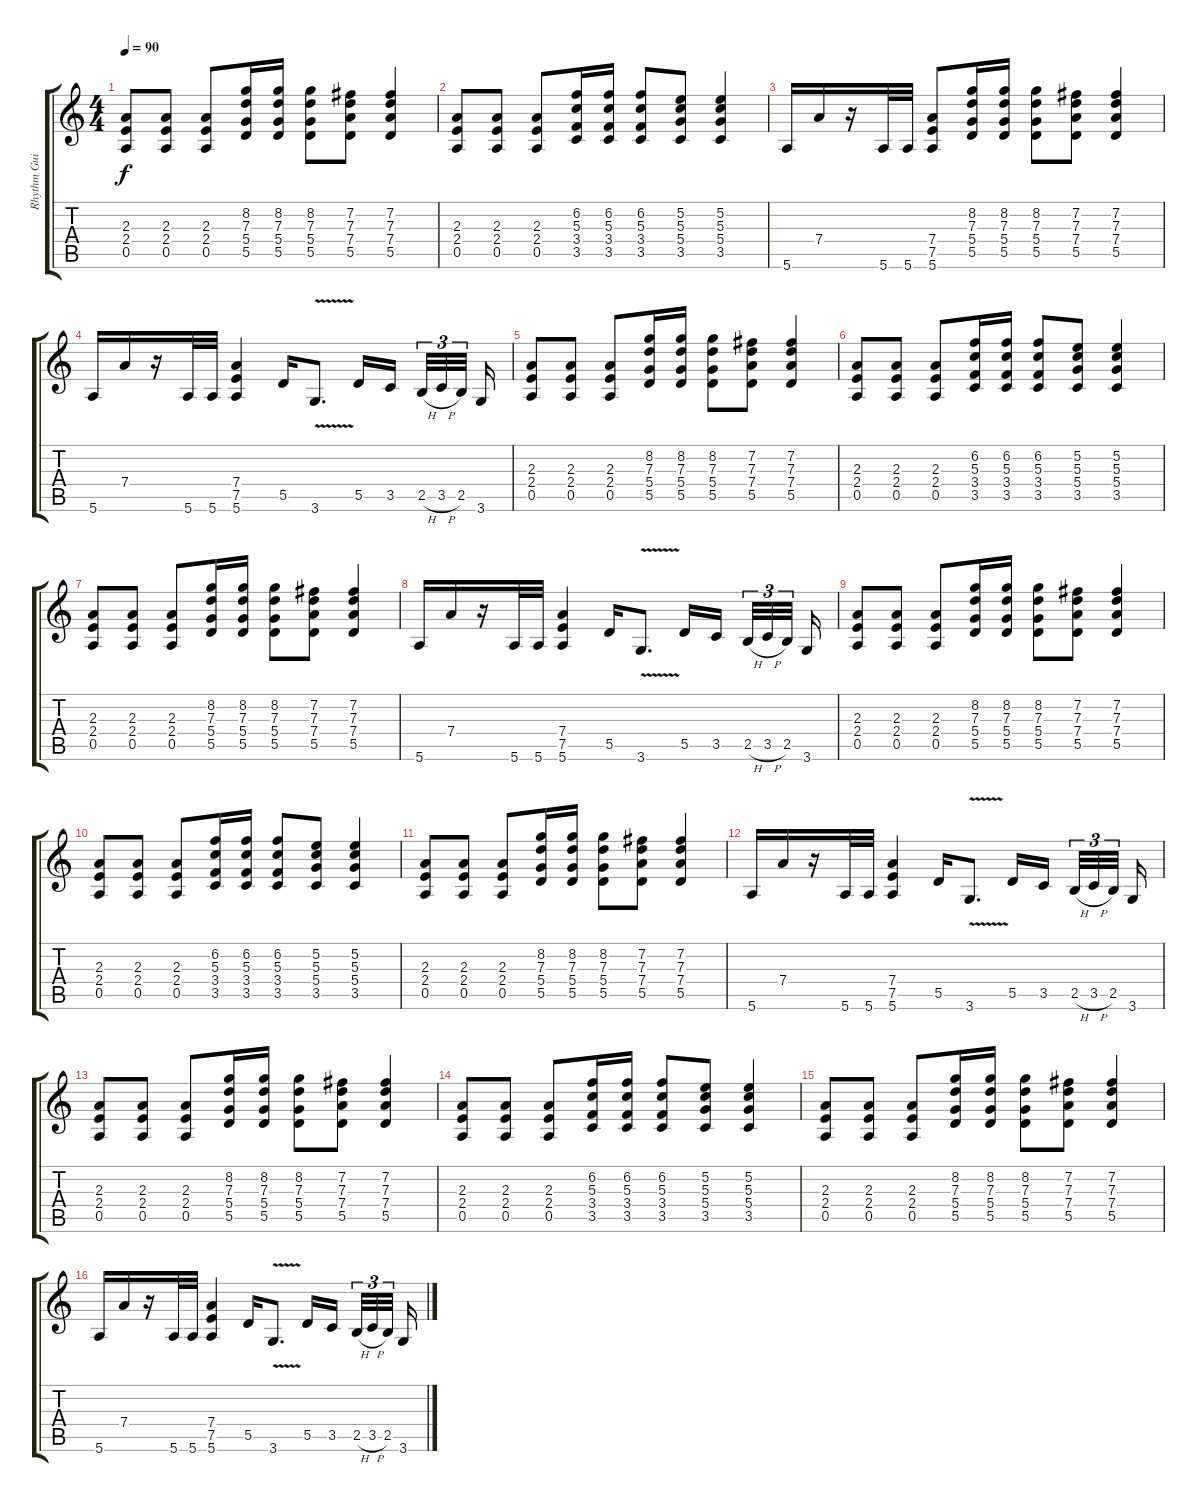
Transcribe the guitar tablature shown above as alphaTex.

\track ("Rhythm Guitar" "Rhythm Gui") {instrument distortionguitar}
\staff {score tabs}
\tuning (E4 B3 G3 D3 A2 E2) {hide}
\ts (4 4)
\tempo 90
\clef g2
\ks c
(2.3 2.4 0.5).8{dy f} (2.3 2.4 0.5).8 (2.3 2.4 0.5).8 (8.2 7.3 5.4 5.5).16 (8.2 7.3 5.4 5.5).16 (8.2 7.3 5.4 5.5).8 (7.2 7.3 7.4 5.5).8 (7.2 7.3 7.4 5.5).4 |
(2.3 2.4 0.5).8 (2.3 2.4 0.5).8 (2.3 2.4 0.5).8 (6.2 5.3 3.4 3.5).16 (6.2 5.3 3.4 3.5).16 (6.2 5.3 3.4 3.5).8 (5.2 5.3 5.4 3.5).8 (5.2 5.3 5.4 3.5).4 |
5.6.16 7.4.16 r.16 5.6.32 5.6.32 (7.4 7.5 5.6).8 (8.2 7.3 5.4 5.5).16 (8.2 7.3 5.4 5.5).16 (8.2 7.3 5.4 5.5).8 (7.2 7.3 7.4 5.5).8 (7.2 7.3 7.4 5.5).4 |
5.6.16 7.4.16 r.16 5.6.32 5.6.32 (7.4 7.5 5.6).4 5.5.16 3.6{v}.8{d} 5.5.16 3.5.16{beam splitsecondary} 2.5{h}.32{tu (3 2)} 3.5{h}.32{tu (3 2)} 2.5.32{tu (3 2) beam splitsecondary} 3.6.16 |
(2.3 2.4 0.5).8 (2.3 2.4 0.5).8 (2.3 2.4 0.5).8 (8.2 7.3 5.4 5.5).16 (8.2 7.3 5.4 5.5).16 (8.2 7.3 5.4 5.5).8 (7.2 7.3 7.4 5.5).8 (7.2 7.3 7.4 5.5).4 |
(2.3 2.4 0.5).8 (2.3 2.4 0.5).8 (2.3 2.4 0.5).8 (6.2 5.3 3.4 3.5).16 (6.2 5.3 3.4 3.5).16 (6.2 5.3 3.4 3.5).8 (5.2 5.3 5.4 3.5).8 (5.2 5.3 5.4 3.5).4 |
(2.3 2.4 0.5).8 (2.3 2.4 0.5).8 (2.3 2.4 0.5).8 (8.2 7.3 5.4 5.5).16 (8.2 7.3 5.4 5.5).16 (8.2 7.3 5.4 5.5).8 (7.2 7.3 7.4 5.5).8 (7.2 7.3 7.4 5.5).4 |
5.6.16 7.4.16 r.16 5.6.32 5.6.32 (7.4 7.5 5.6).4 5.5.16 3.6{v}.8{d} 5.5.16 3.5.16{beam splitsecondary} 2.5{h}.32{tu (3 2)} 3.5{h}.32{tu (3 2)} 2.5.32{tu (3 2) beam splitsecondary} 3.6.16 |
(2.3 2.4 0.5).8 (2.3 2.4 0.5).8 (2.3 2.4 0.5).8 (8.2 7.3 5.4 5.5).16 (8.2 7.3 5.4 5.5).16 (8.2 7.3 5.4 5.5).8 (7.2 7.3 7.4 5.5).8 (7.2 7.3 7.4 5.5).4 |
(2.3 2.4 0.5).8 (2.3 2.4 0.5).8 (2.3 2.4 0.5).8 (6.2 5.3 3.4 3.5).16 (6.2 5.3 3.4 3.5).16 (6.2 5.3 3.4 3.5).8 (5.2 5.3 5.4 3.5).8 (5.2 5.3 5.4 3.5).4 |
(2.3 2.4 0.5).8 (2.3 2.4 0.5).8 (2.3 2.4 0.5).8 (8.2 7.3 5.4 5.5).16 (8.2 7.3 5.4 5.5).16 (8.2 7.3 5.4 5.5).8 (7.2 7.3 7.4 5.5).8 (7.2 7.3 7.4 5.5).4 |
5.6.16 7.4.16 r.16 5.6.32 5.6.32 (7.4 7.5 5.6).4 5.5.16 3.6{v}.8{d} 5.5.16 3.5.16{beam splitsecondary} 2.5{h}.32{tu (3 2)} 3.5{h}.32{tu (3 2)} 2.5.32{tu (3 2) beam splitsecondary} 3.6.16 |
(2.3 2.4 0.5).8 (2.3 2.4 0.5).8 (2.3 2.4 0.5).8 (8.2 7.3 5.4 5.5).16 (8.2 7.3 5.4 5.5).16 (8.2 7.3 5.4 5.5).8 (7.2 7.3 7.4 5.5).8 (7.2 7.3 7.4 5.5).4 |
(2.3 2.4 0.5).8 (2.3 2.4 0.5).8 (2.3 2.4 0.5).8 (6.2 5.3 3.4 3.5).16 (6.2 5.3 3.4 3.5).16 (6.2 5.3 3.4 3.5).8 (5.2 5.3 5.4 3.5).8 (5.2 5.3 5.4 3.5).4 |
(2.3 2.4 0.5).8 (2.3 2.4 0.5).8 (2.3 2.4 0.5).8 (8.2 7.3 5.4 5.5).16 (8.2 7.3 5.4 5.5).16 (8.2 7.3 5.4 5.5).8 (7.2 7.3 7.4 5.5).8 (7.2 7.3 7.4 5.5).4 |
5.6.16 7.4.16 r.16 5.6.32 5.6.32 (7.4 7.5 5.6).4 5.5.16 3.6{v}.8{d} 5.5.16 3.5.16{beam splitsecondary} 2.5{h}.32{tu (3 2)} 3.5{h}.32{tu (3 2)} 2.5.32{tu (3 2) beam splitsecondary} 3.6.16
